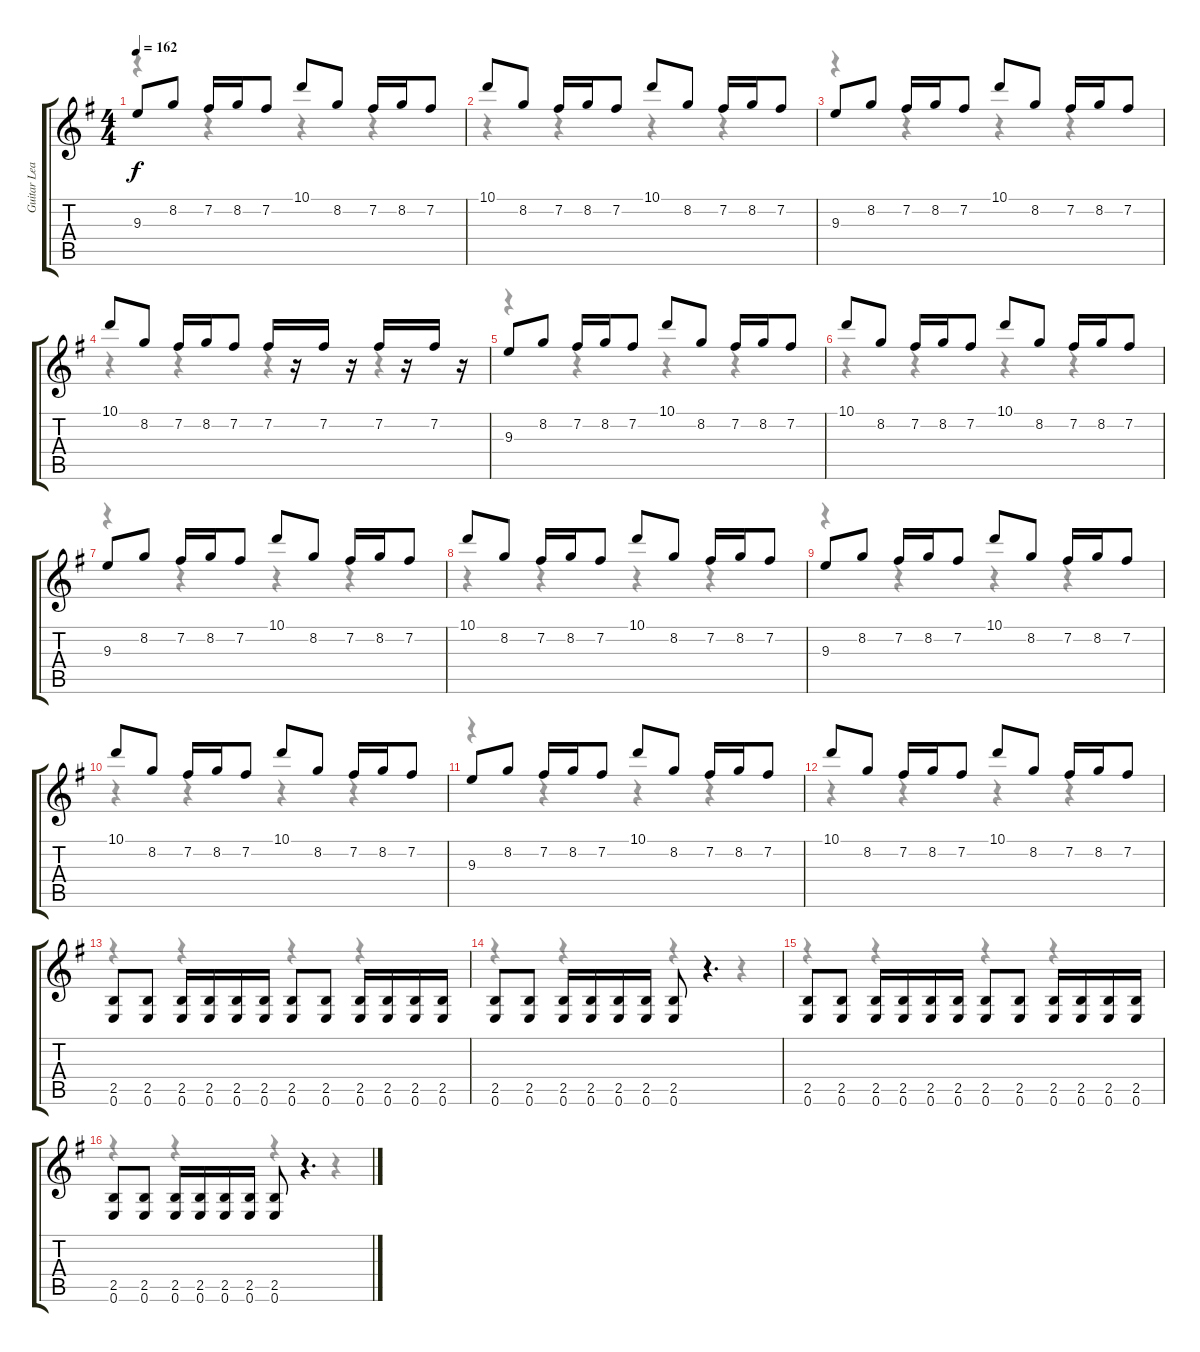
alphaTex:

\track ("Guitar Lead" "Guitar Lea") {instrument distortionguitar}
\staff {score tabs}
\tuning (E4 B3 G3 D3 A2 E2) {hide}
\voice
\ts (4 4)
\tempo 162
\clef g2
\ks g
9.3.8{dy f} 8.2.8 7.2.16 8.2.16 7.2.8 10.1.8 8.2.8 7.2.16 8.2.16 7.2.8 |
10.1.8 8.2.8 7.2.16 8.2.16 7.2.8 10.1.8 8.2.8 7.2.16 8.2.16 7.2.8 |
9.3.8 8.2.8 7.2.16 8.2.16 7.2.8 10.1.8 8.2.8 7.2.16 8.2.16 7.2.8 |
10.1.8 8.2.8 7.2.16 8.2.16 7.2.8 7.2.16 r.16 7.2.16 r.16 7.2.16 r.16 7.2.16 r.16 |
9.3.8 8.2.8 7.2.16 8.2.16 7.2.8 10.1.8 8.2.8 7.2.16 8.2.16 7.2.8 |
10.1.8 8.2.8 7.2.16 8.2.16 7.2.8 10.1.8 8.2.8 7.2.16 8.2.16 7.2.8 |
9.3.8 8.2.8 7.2.16 8.2.16 7.2.8 10.1.8 8.2.8 7.2.16 8.2.16 7.2.8 |
10.1.8 8.2.8 7.2.16 8.2.16 7.2.8 10.1.8 8.2.8 7.2.16 8.2.16 7.2.8 |
9.3.8 8.2.8 7.2.16 8.2.16 7.2.8 10.1.8 8.2.8 7.2.16 8.2.16 7.2.8 |
10.1.8 8.2.8 7.2.16 8.2.16 7.2.8 10.1.8 8.2.8 7.2.16 8.2.16 7.2.8 |
9.3.8 8.2.8 7.2.16 8.2.16 7.2.8 10.1.8 8.2.8 7.2.16 8.2.16 7.2.8 |
10.1.8 8.2.8 7.2.16 8.2.16 7.2.8 10.1.8 8.2.8 7.2.16 8.2.16 7.2.8 |
(2.5 0.6).8 (2.5 0.6).8 (2.5 0.6).16 (2.5 0.6).16 (2.5 0.6).16 (2.5 0.6).16 (2.5 0.6).8 (2.5 0.6).8 (2.5 0.6).16 (2.5 0.6).16 (2.5 0.6).16 (2.5 0.6).16 |
(2.5 0.6).8 (2.5 0.6).8 (2.5 0.6).16 (2.5 0.6).16 (2.5 0.6).16 (2.5 0.6).16 (2.5 0.6).8 r.4{d} |
(2.5 0.6).8 (2.5 0.6).8 (2.5 0.6).16 (2.5 0.6).16 (2.5 0.6).16 (2.5 0.6).16 (2.5 0.6).8 (2.5 0.6).8 (2.5 0.6).16 (2.5 0.6).16 (2.5 0.6).16 (2.5 0.6).16 |
(2.5 0.6).8 (2.5 0.6).8 (2.5 0.6).16 (2.5 0.6).16 (2.5 0.6).16 (2.5 0.6).16 (2.5 0.6).8 r.4{d}
\voice
\clef g2
\ottava regular
\simile none
\ks g
r.4{dy f} r.4 r.4 r.4 |
r.4 r.4 r.4 r.4 |
r.4 r.4 r.4 r.4 |
r.4 r.4 r.4 r.4 |
r.4 r.4 r.4 r.4 |
r.4 r.4 r.4 r.4 |
r.4 r.4 r.4 r.4 |
r.4 r.4 r.4 r.4 |
r.4 r.4 r.4 r.4 |
r.4 r.4 r.4 r.4 |
r.4 r.4 r.4 r.4 |
r.4 r.4 r.4 r.4 |
r.4 r.4 r.4 r.4 |
r.4 r.4 r.4 r.4 |
r.4 r.4 r.4 r.4 |
r.4 r.4 r.4 r.4
